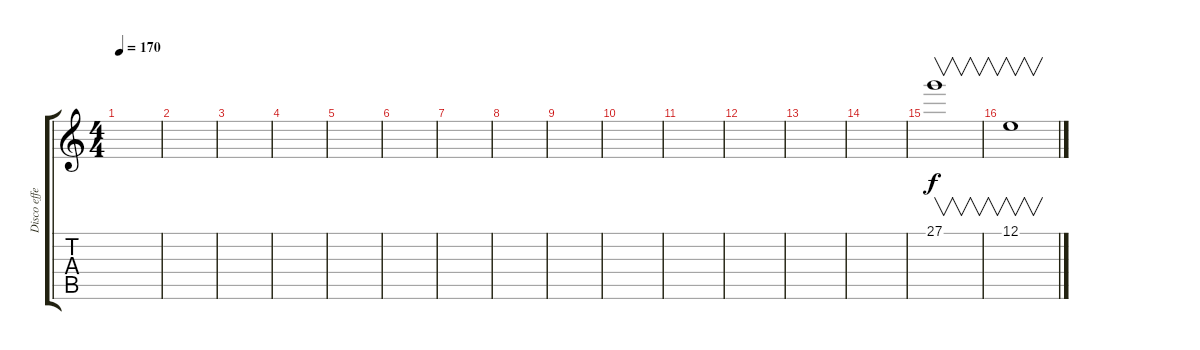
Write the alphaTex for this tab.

\track ("Disco effects" "Disco effe") {instrument guitarfretnoise}
\staff {score tabs}
\tuning (E4 B3 G3 D3 A2 E2) {hide}
\ts (4 4)
\tempo 170
\clef g2
\ks c
|
|
|
|
|
|
|
|
|
|
|
|
|
|
27.1.1{v} |
12.1.1{v}
